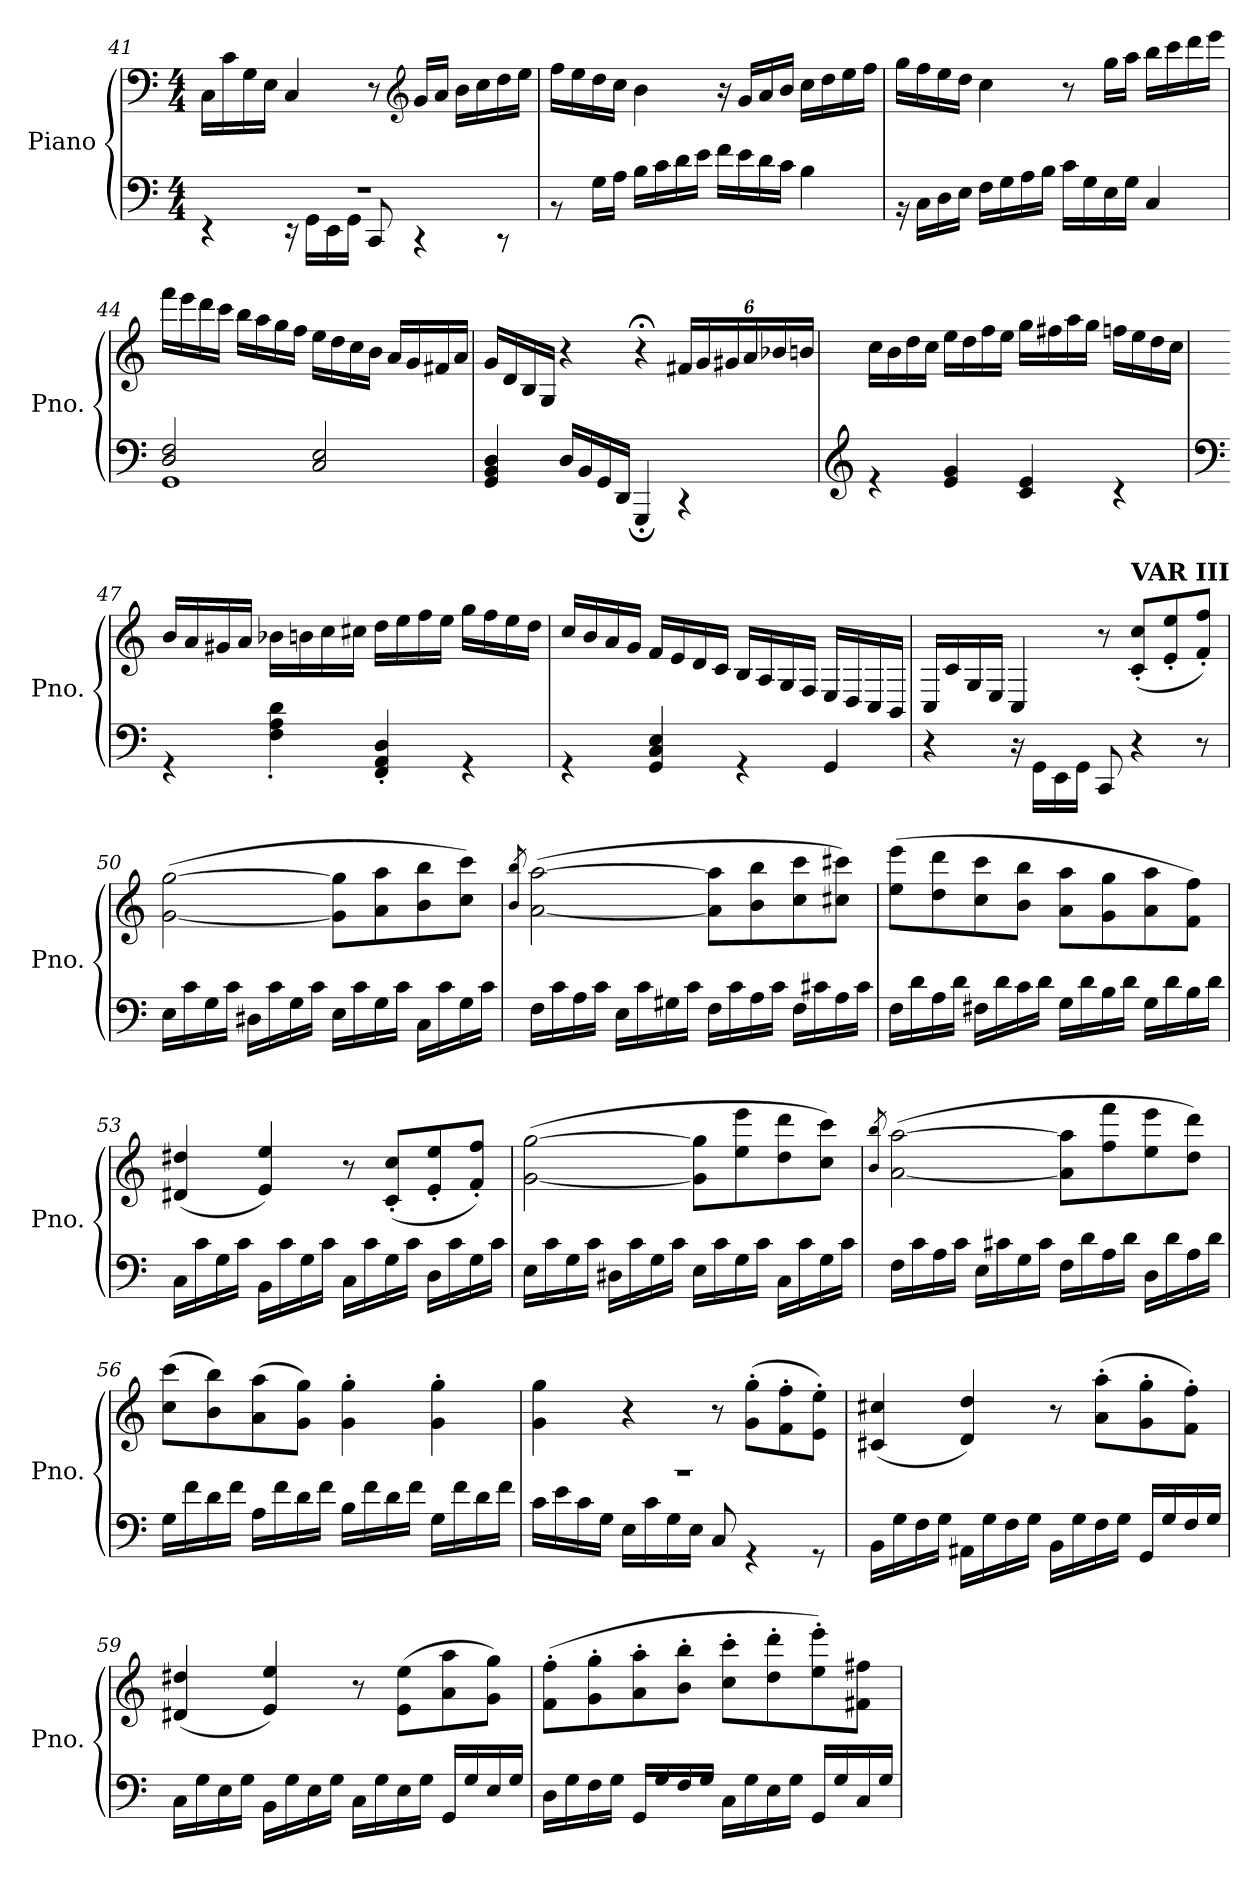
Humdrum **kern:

**kern	**kern
*part1	*part1
*staff2	*staff1
*I"Piano	*
*I'Pno.	*
*clefF4	*clefF4
*k[]	*k[]
*M4/4	*M4/4
=41	=41
*^	*
1r	4r	16C\LL
.	.	16c\
.	.	16G\
.	.	16E\JJ
.	16r	4C/
.	16GG\LL	.
.	16EE\	.
.	16GG\JJ	.
.	8CC/	8r
*	*	*clefG2
.	4r	16g/LL
.	.	16a/JJ
.	.	16b\LL
.	.	16cc\
.	8r	16dd\
.	.	16ee\JJ
=42	=42	=42
1ryy	8r	16ff\LL
.	.	16ee\
.	16G\LL	16dd\
.	16A\JJ	16cc\JJ
.	16B\LL	4b\
.	16c\	.
.	16d\	.
.	16e\JJ	.
.	16f\LL	16r
.	16e\	16g/LL
.	16d\	16a/
.	16c\JJ	16b/JJ
.	4B\	16cc\LL
.	.	16dd\
.	.	16ee\
.	.	16ff\JJ
=43	=43	=43
1ryy	16r	16gg\LL
.	16C\LL	16ff\
.	16D\	16ee\
.	16E\JJ	16dd\JJ
.	16F\LL	4cc\
.	16G\	.
.	16A\	.
.	16B\JJ	.
.	16c\LL	8r
.	16G\	.
.	16E\	16gg\LL
.	16G\JJ	16aa\JJ
.	4C/	16bb\LL
.	.	16ccc\
.	.	16ddd\
.	.	16eee\JJ
=44	=44	=44
2D/ 2F/	1GG	16fff\LL
.	.	16eee\
.	.	16ddd\
.	.	16ccc\JJ
.	.	16bb\LL
.	.	16aa\
.	.	16gg\
.	.	16ff\JJ
2C/ 2E/	.	16ee\LL
.	.	16dd\
.	.	16cc\
.	.	16b\JJ
.	.	16a/LL
.	.	16g/
.	.	16f#X/
.	.	16a/JJ
=45	=45	=45
1ryy	4GG/ 4BB/ 4D/	16g/LL
.	.	16d/
.	.	16B/
.	.	16G/JJ
.	16D/LL	4r
.	16BB/	.
.	16GG/	.
.	16DD/JJ	.
.	4GGG;</	4r;<
*	*	*Xbrackettup
.	4r	24f#X/LL
.	.	24g/
.	.	24g#X/
.	.	24a/
.	.	24b-X/
.	.	24bn/JJ
=46	=46	=46
*clefG2	*	*
1ryy	4r	16cc\LL
.	.	16b\
.	.	16dd\
.	.	16cc\JJ
.	4e/ 4g/	16ee\LL
.	.	16dd\
.	.	16ff\
.	.	16ee\JJ
.	4c/ 4e/	16gg\LL
.	.	16ff#X\
.	.	16aa\
.	.	16gg\JJ
.	4r	16ffn\LL
.	.	16ee\
.	.	16dd\
.	.	16cc\JJ
=47	=47	=47
*clefF4	*	*
1ryy	4r	16b/LL
.	.	16a/
.	.	16g#X/
.	.	16a/JJ
.	4F\' 4A\' 4d\'	16b-X\LL
.	.	16bn\
.	.	16cc\
.	.	16cc#X\JJ
.	4FF/' 4AA/' 4D/'	16dd\LL
.	.	16ee\
.	.	16ff\
.	.	16ee\JJ
.	4r	16gg\LL
.	.	16ff\
.	.	16ee\
.	.	16dd\JJ
=48	=48	=48
1ryy	4r	16cc/LL
.	.	16b/
.	.	16a/
.	.	16g/JJ
.	4GG/ 4C/ 4E/	16f/LL
.	.	16e/
.	.	16d/
.	.	16c/JJ
.	4r	16B/LL
.	.	16A/
.	.	16G/
.	.	16F/JJ
.	4GG/	16E/LL
.	.	16D/
.	.	16C/
.	.	16BB/JJ
=49	=49	=49
2ryy	4r	16C/LL
.	.	16c/
.	.	16G/
.	.	16E/JJ
.	16r	4C/
.	16GG\LL	.
.	16EE\	.
.	16GG\JJ	.
8ryy	8CC/	8r
!	!	!LO:TX:a:B:t=VAR III
4ryy	4r	(<8c/' 8cc/'L
.	.	8e/' 8ee/'
8ryy	8r	8f/' 8ff/'J)
=50	=50	=50
1ryy	16E\LL	(>[2g\ [2gg\
.	16c\	.
.	16G\	.
.	16c\JJ	.
.	16D#X\LL	.
.	16c\	.
.	16G\	.
.	16c\JJ	.
.	16E\LL	8g\] 8gg\]L
.	16c\	.
.	16G\	8a\ 8aa\
.	16c\JJ	.
.	16C\LL	8b\ 8bb\
.	16c\	.
.	16G\	8cc\ 8ccc\J)
.	16c\JJ	.
=51	=51	=51
.	.	8qb/ 8qbb/
1ryy	16F\LL	(>[2a\ [2aa\
.	16c\	.
.	16A\	.
.	16c\JJ	.
.	16E\LL	.
.	16c\	.
.	16G#X\	.
.	16c\JJ	.
.	16F\LL	8a\] 8aa\]L
.	16c\	.
.	16A\	8b\ 8bb\
.	16c\JJ	.
.	16F\LL	8cc\ 8ccc\
.	16c#X\	.
.	16A\	8cc#X\ 8ccc#X\J)
.	16c#\JJ	.
=52	=52	=52
1ryy	16F\LL	(>8ee\ 8eee\L
.	16d\	.
.	16A\	8dd\ 8ddd\
.	16d\JJ	.
.	16F#X\LL	8cc\ 8ccc\
.	16d\	.
.	16c\	8b\ 8bb\J
.	16d\JJ	.
.	16G\LL	8a\ 8aa\L
.	16d\	.
.	16B\	8g\ 8gg\
.	16d\JJ	.
.	16G\LL	8a\ 8aa\
.	16d\	.
.	16B\	8f\ 8ff\J)
.	16d\JJ	.
=53	=53	=53
1ryy	16C\LL	(<4d#X/ 4dd#X/
.	16c\	.
.	16G\	.
.	16c\JJ	.
.	16BB\LL	4e/ 4ee/)
.	16c\	.
.	16G\	.
.	16c\JJ	.
.	16C\LL	8r
.	16c\	.
.	16G\	(<8c/' 8cc/'L
.	16c\JJ	.
.	16D\LL	8e/' 8ee/'
.	16c\	.
.	16G\	8f/' 8ff/'J)
.	16c\JJ	.
=54	=54	=54
1ryy	16E\LL	(>[2g\ [2gg\
.	16c\	.
.	16G\	.
.	16c\JJ	.
.	16D#X\LL	.
.	16c\	.
.	16G\	.
.	16c\JJ	.
.	16E\LL	8g\] 8gg\]L
.	16c\	.
.	16G\	8ee\ 8eee\
.	16c\JJ	.
.	16C\LL	8dd\ 8ddd\
.	16c\	.
.	16G\	8cc\ 8ccc\J)
.	16c\JJ	.
=55	=55	=55
.	.	8qb/ 8qbb/
1ryy	16F\LL	(>[2a\ [2aa\
.	16c\	.
.	16A\	.
.	16c\JJ	.
.	16E\LL	.
.	16c#X\	.
.	16G\	.
.	16c#\JJ	.
.	16F\LL	8a\] 8aa\]L
.	16d\	.
.	16A\	8ff\ 8fff\
.	16d\JJ	.
.	16D\LL	8ee\ 8eee\
.	16d\	.
.	16A\	8dd\ 8ddd\J)
.	16d\JJ	.
=56	=56	=56
1ryy	16G\LL	(>8cc\ 8ccc\L
.	16f\	.
.	16d\	8b\ 8bb\)
.	16f\JJ	.
.	16A\LL	(>8a\ 8aa\
.	16f\	.
.	16d\	8g\ 8gg\J)
.	16f\JJ	.
.	16B\LL	4g\' 4gg\'
.	16f\	.
.	16d\	.
.	16f\JJ	.
.	16G\LL	4g\' 4gg\'
.	16f\	.
.	16d\	.
.	16f\JJ	.
=57	=57	=57
1r	16c\LL	4g\ 4gg\
.	16e\	.
.	16c\	.
.	16G\JJ	.
.	16E\LL	4r
.	16c\	.
.	16G\	.
.	16E\JJ	.
.	8C/	8r
.	4r	(>8g\' 8gg\'L
.	.	8f\' 8ff\'
.	8r	8e\' 8ee\'J)
=58	=58	=58
1ryy	16BB\LL	(<4c#X/ 4cc#X/
.	16G\	.
.	16F\	.
.	16G\JJ	.
.	16AA#X\LL	4d/ 4dd/)
.	16G\	.
.	16F\	.
.	16G\JJ	.
.	16BB\LL	8r
.	16G\	.
.	16F\	(>8a\' 8aa\'L
.	16G\JJ	.
.	16GG/LL	8g\' 8gg\'
.	16G/	.
.	16F/	8f\' 8ff\'J)
.	16G/JJ	.
=59	=59	=59
1ryy	16C\LL	(<4d#X/ 4dd#X/
.	16G\	.
.	16E\	.
.	16G\JJ	.
.	16BB\LL	4e/ 4ee/)
.	16G\	.
.	16E\	.
.	16G\JJ	.
.	16C\LL	8r
.	16G\	.
.	16E\	(>8e\ 8ee\L
.	16G\JJ	.
.	16GG/LL	8a\ 8aa\
.	16G/	.
.	16E/	8g\ 8gg\J)
.	16G/JJ	.
=60	=60	=60
1ryy	16D\LL	(>8f\' 8ff\'L
.	16G\	.
.	16F\	8g\' 8gg\'
.	16G\JJ	.
.	16GG/LL	8a\' 8aa\'
.	16G/	.
.	16F/	8b\' 8bb\'J
.	16G/JJ	.
.	16C\LL	8cc\' 8ccc\'L
.	16G\	.
.	16E\	8dd\' 8ddd\'
.	16G\JJ	.
.	16GG/LL	8ee\' 8eee\')
.	16G/	.
.	16C/	8f#X\ 8ff#X\J
.	16G/JJ	.
*v	*v	*
=	=
*-	*-
